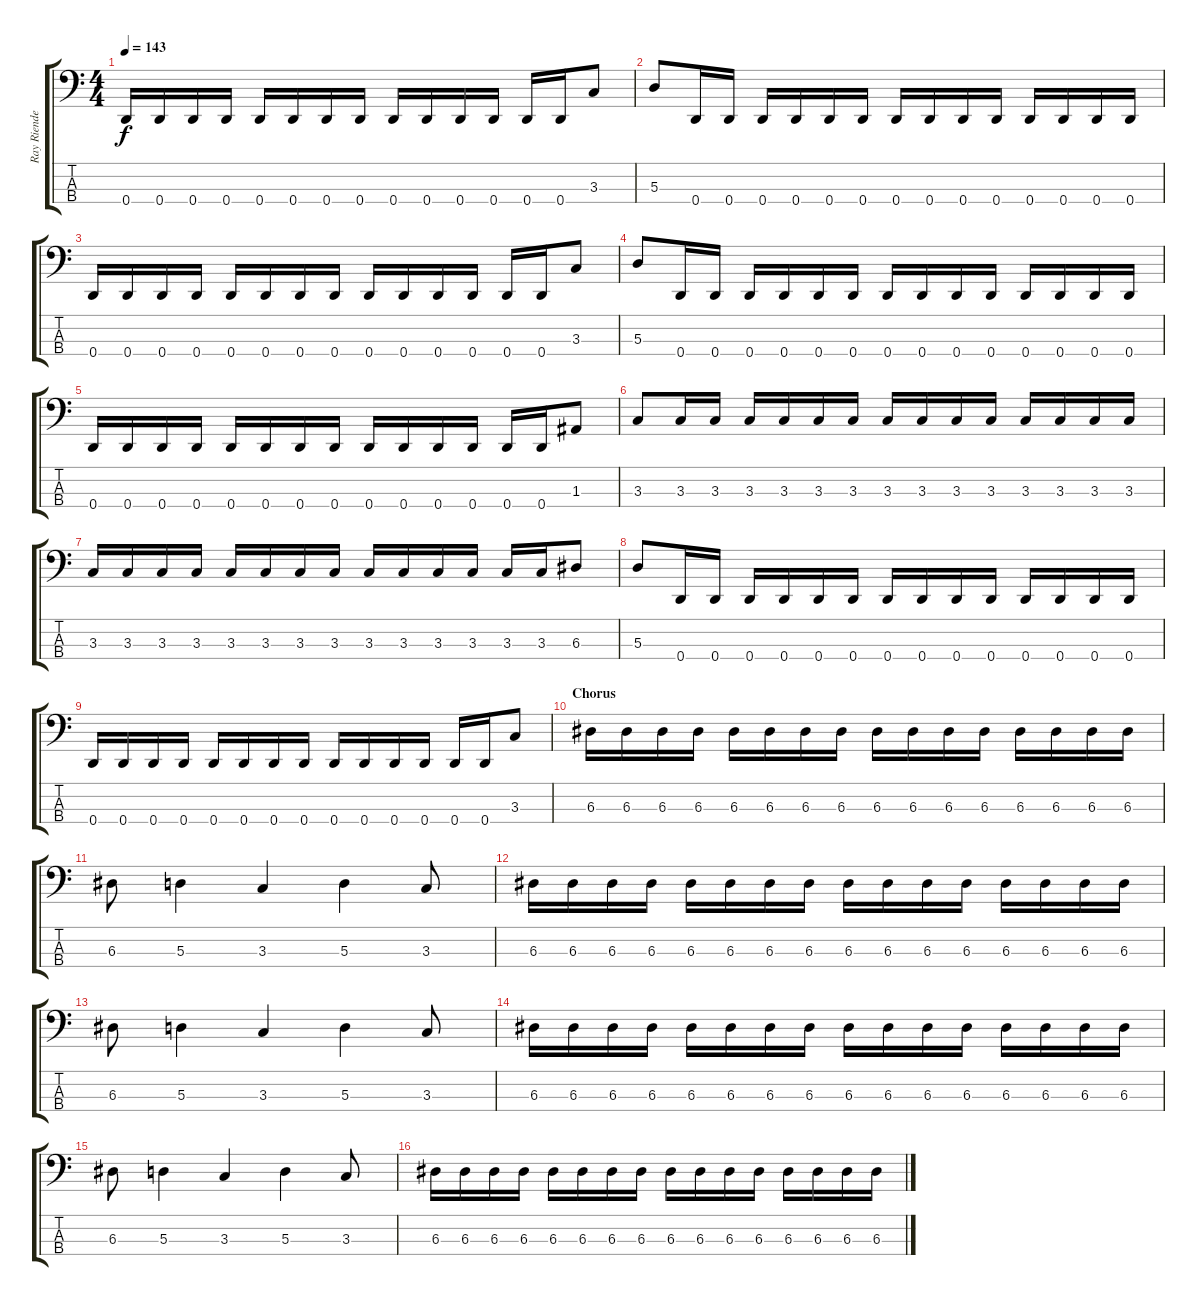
\track ("Ray Riendeau" "Ray Riende") {instrument electricbassfinger}
\staff {score tabs}
\tuning (G2 D2 A1 D1) {hide}
\ts (4 4)
\tempo 143
\clef f4
\ks c
0.4.16{dy f} 0.4.16 0.4.16 0.4.16 0.4.16 0.4.16 0.4.16 0.4.16 0.4.16 0.4.16 0.4.16 0.4.16 0.4.16 0.4.16 3.3.8 |
5.3.8 0.4.16 0.4.16 0.4.16 0.4.16 0.4.16 0.4.16 0.4.16 0.4.16 0.4.16 0.4.16 0.4.16 0.4.16 0.4.16 0.4.16 |
0.4.16 0.4.16 0.4.16 0.4.16 0.4.16 0.4.16 0.4.16 0.4.16 0.4.16 0.4.16 0.4.16 0.4.16 0.4.16 0.4.16 3.3.8 |
5.3.8 0.4.16 0.4.16 0.4.16 0.4.16 0.4.16 0.4.16 0.4.16 0.4.16 0.4.16 0.4.16 0.4.16 0.4.16 0.4.16 0.4.16 |
0.4.16 0.4.16 0.4.16 0.4.16 0.4.16 0.4.16 0.4.16 0.4.16 0.4.16 0.4.16 0.4.16 0.4.16 0.4.16 0.4.16 1.3.8 |
3.3.8 3.3.16 3.3.16 3.3.16 3.3.16 3.3.16 3.3.16 3.3.16 3.3.16 3.3.16 3.3.16 3.3.16 3.3.16 3.3.16 3.3.16 |
3.3.16 3.3.16 3.3.16 3.3.16 3.3.16 3.3.16 3.3.16 3.3.16 3.3.16 3.3.16 3.3.16 3.3.16 3.3.16 3.3.16 6.3.8 |
5.3.8 0.4.16 0.4.16 0.4.16 0.4.16 0.4.16 0.4.16 0.4.16 0.4.16 0.4.16 0.4.16 0.4.16 0.4.16 0.4.16 0.4.16 |
0.4.16 0.4.16 0.4.16 0.4.16 0.4.16 0.4.16 0.4.16 0.4.16 0.4.16 0.4.16 0.4.16 0.4.16 0.4.16 0.4.16 3.3.8 |
\section ("" "Chorus")
6.3.16 6.3.16 6.3.16 6.3.16 6.3.16 6.3.16 6.3.16 6.3.16 6.3.16 6.3.16 6.3.16 6.3.16 6.3.16 6.3.16 6.3.16 6.3.16 |
6.3.8 5.3.4 3.3.4 5.3.4 3.3.8 |
6.3.16 6.3.16 6.3.16 6.3.16 6.3.16 6.3.16 6.3.16 6.3.16 6.3.16 6.3.16 6.3.16 6.3.16 6.3.16 6.3.16 6.3.16 6.3.16 |
6.3.8 5.3.4 3.3.4 5.3.4 3.3.8 |
6.3.16 6.3.16 6.3.16 6.3.16 6.3.16 6.3.16 6.3.16 6.3.16 6.3.16 6.3.16 6.3.16 6.3.16 6.3.16 6.3.16 6.3.16 6.3.16 |
6.3.8 5.3.4 3.3.4 5.3.4 3.3.8 |
6.3.16 6.3.16 6.3.16 6.3.16 6.3.16 6.3.16 6.3.16 6.3.16 6.3.16 6.3.16 6.3.16 6.3.16 6.3.16 6.3.16 6.3.16 6.3.16
